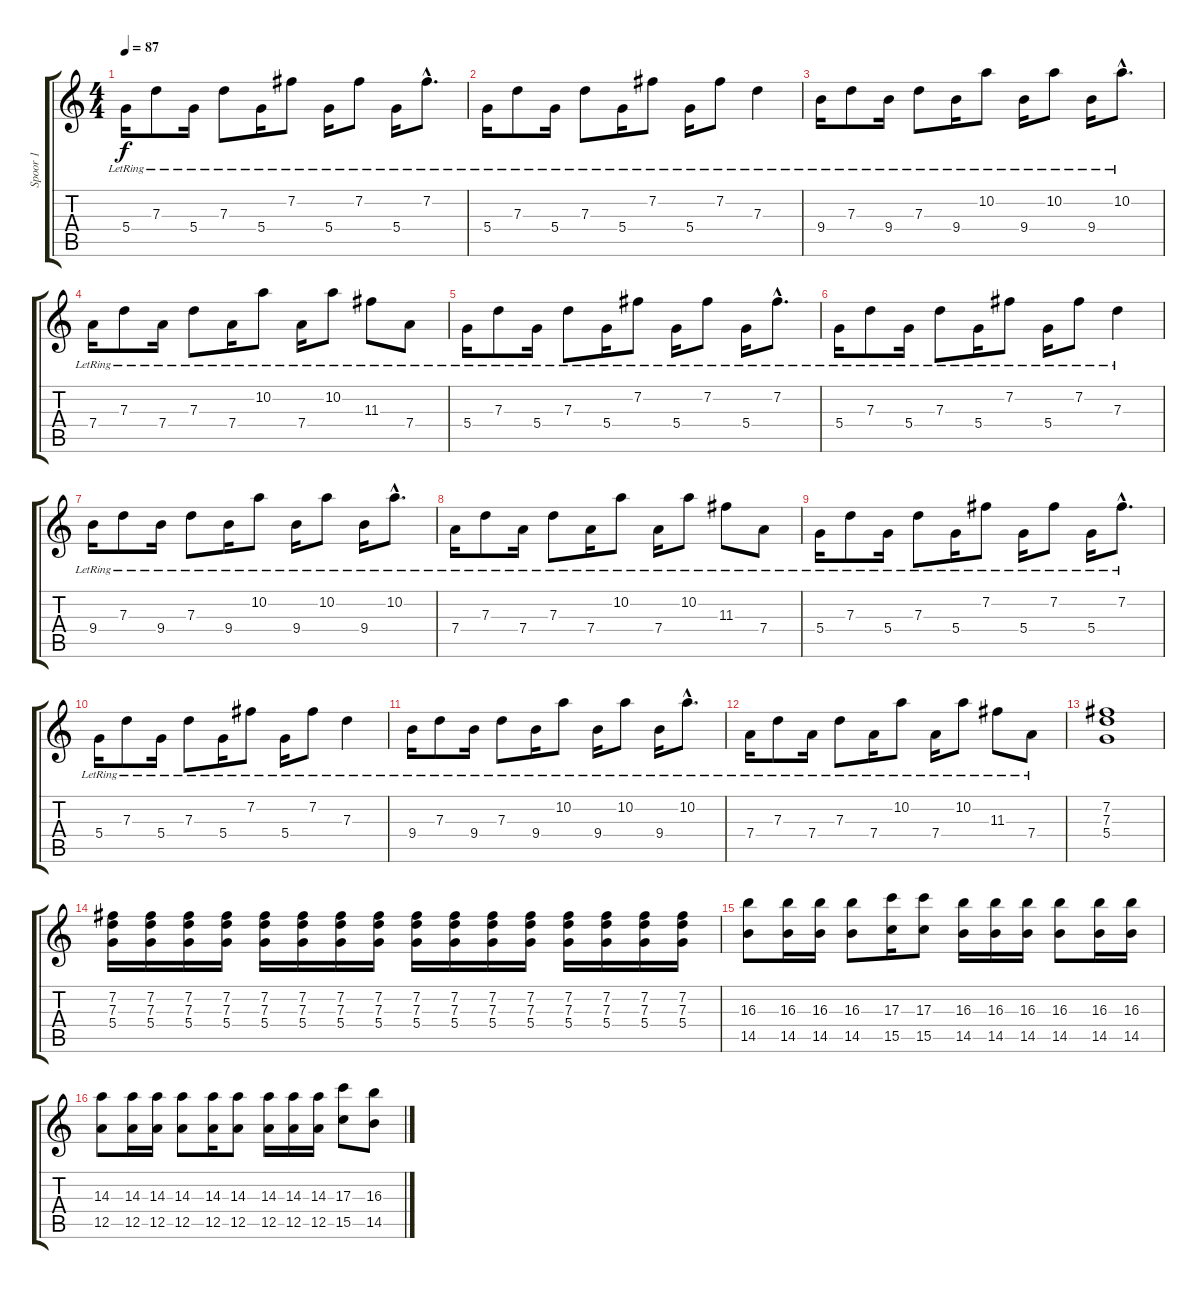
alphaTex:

\track ("Spoor 1" "Spoor 1") {instrument electricguitarclean}
\staff {score tabs}
\tuning (E4 B3 G3 D3 A2 E2) {hide}
\ts (4 4)
\tempo 87
\clef g2
\ks c
5.4{lr}.16{dy f} 7.3{lr}.8 5.4{lr}.16 7.3{lr}.8 5.4{lr}.16 7.2{lr}.8 5.4{lr}.16 7.2{lr}.8 5.4{lr}.16 7.2{hac lr}.8{d} |
5.4{lr}.16 7.3{lr}.8 5.4{lr}.16 7.3{lr}.8 5.4{lr}.16 7.2{lr}.8 5.4{lr}.16 7.2{lr}.8 7.3{lr}.4 |
9.4{lr}.16 7.3{lr}.8 9.4{lr}.16 7.3{lr}.8 9.4{lr}.16 10.2{lr}.8 9.4{lr}.16 10.2{lr}.8 9.4{lr}.16 10.2{hac lr}.8{d} |
7.4{lr}.16 7.3{lr}.8 7.4{lr}.16 7.3{lr}.8 7.4{lr}.16 10.2{lr}.8 7.4{lr}.16 10.2{lr}.8 11.3{lr}.8 7.4{lr}.8 |
5.4{lr}.16 7.3{lr}.8 5.4{lr}.16 7.3{lr}.8 5.4{lr}.16 7.2{lr}.8 5.4{lr}.16 7.2{lr}.8 5.4{lr}.16 7.2{hac lr}.8{d} |
5.4{lr}.16 7.3{lr}.8 5.4{lr}.16 7.3{lr}.8 5.4{lr}.16 7.2{lr}.8 5.4{lr}.16 7.2{lr}.8 7.3{lr}.4 |
9.4{lr}.16 7.3{lr}.8 9.4{lr}.16 7.3{lr}.8 9.4{lr}.16 10.2{lr}.8 9.4{lr}.16 10.2{lr}.8 9.4{lr}.16 10.2{hac lr}.8{d} |
7.4{lr}.16 7.3{lr}.8 7.4{lr}.16 7.3{lr}.8 7.4{lr}.16 10.2{lr}.8 7.4{lr}.16 10.2{lr}.8 11.3{lr}.8 7.4{lr}.8 |
5.4{lr}.16 7.3{lr}.8 5.4{lr}.16 7.3{lr}.8 5.4{lr}.16 7.2{lr}.8 5.4{lr}.16 7.2{lr}.8 5.4{lr}.16 7.2{hac lr}.8{d} |
5.4{lr}.16 7.3{lr}.8 5.4{lr}.16 7.3{lr}.8 5.4{lr}.16 7.2{lr}.8 5.4{lr}.16 7.2{lr}.8 7.3{lr}.4 |
9.4{lr}.16 7.3{lr}.8 9.4{lr}.16 7.3{lr}.8 9.4{lr}.16 10.2{lr}.8 9.4{lr}.16 10.2{lr}.8 9.4{lr}.16 10.2{hac lr}.8{d} |
7.4{lr}.16 7.3{lr}.8 7.4{lr}.16 7.3{lr}.8 7.4{lr}.16 10.2{lr}.8 7.4{lr}.16 10.2{lr}.8 11.3{lr}.8 7.4{lr}.8 |
(7.2 7.3 5.4).1{volume 13} |
(7.2 7.3 5.4).16{instrument overdrivenguitar} (7.2 7.3 5.4).16 (7.2 7.3 5.4).16 (7.2 7.3 5.4).16 (7.2 7.3 5.4).16 (7.2 7.3 5.4).16 (7.2 7.3 5.4).16 (7.2 7.3 5.4).16 (7.2 7.3 5.4).16 (7.2 7.3 5.4).16 (7.2 7.3 5.4).16 (7.2 7.3 5.4).16 (7.2 7.3 5.4).16 (7.2 7.3 5.4).16 (7.2 7.3 5.4).16 (7.2 7.3 5.4).16 |
(16.3 14.5).8 (16.3 14.5).16 (16.3 14.5).16 (16.3 14.5).8 (17.3 15.5).16 (17.3 15.5).8 (16.3 14.5).16 (16.3 14.5).16 (16.3 14.5).16 (16.3 14.5).8 (16.3 14.5).16 (16.3 14.5).16 |
(14.3 12.5).8 (14.3 12.5).16 (14.3 12.5).16 (14.3 12.5).8 (14.3 12.5).16 (14.3 12.5).8 (14.3 12.5).16 (14.3 12.5).16 (14.3 12.5).16 (17.3 15.5).8 (16.3 14.5).8
